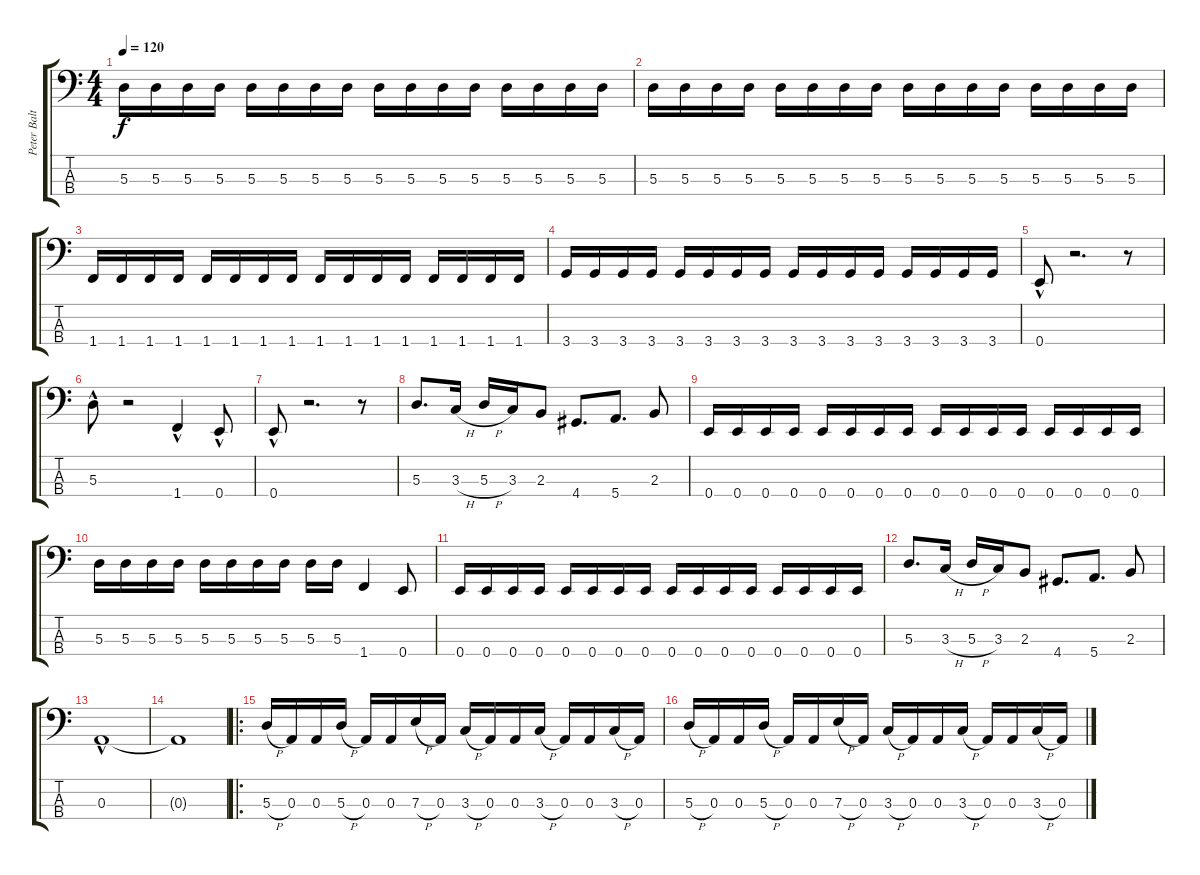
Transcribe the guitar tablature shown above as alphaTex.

\track ("Peter Baltes" "Peter Balt") {instrument electricbassfinger}
\staff {score tabs}
\tuning (G2 D2 A1 E1) {hide}
\ts (4 4)
\tempo 120
\clef f4
\ks c
5.3.16{dy f} 5.3.16 5.3.16 5.3.16 5.3.16 5.3.16 5.3.16 5.3.16 5.3.16 5.3.16 5.3.16 5.3.16 5.3.16 5.3.16 5.3.16 5.3.16 |
5.3.16 5.3.16 5.3.16 5.3.16 5.3.16 5.3.16 5.3.16 5.3.16 5.3.16 5.3.16 5.3.16 5.3.16 5.3.16 5.3.16 5.3.16 5.3.16 |
1.4.16 1.4.16 1.4.16 1.4.16 1.4.16 1.4.16 1.4.16 1.4.16 1.4.16 1.4.16 1.4.16 1.4.16 1.4.16 1.4.16 1.4.16 1.4.16 |
3.4.16 3.4.16 3.4.16 3.4.16 3.4.16 3.4.16 3.4.16 3.4.16 3.4.16 3.4.16 3.4.16 3.4.16 3.4.16 3.4.16 3.4.16 3.4.16 |
0.4{hac}.8 r.2{d} r.8 |
5.3{hac}.8 r.2 1.4{hac}.4 0.4{hac}.8 |
0.4{hac}.8 r.2{d} r.8 |
5.3.8{d} 3.3{h}.16 5.3{h}.16 3.3.16 2.3.8 4.4.8{d} 5.4.8{d} 2.3.8 |
0.4.16 0.4.16 0.4.16 0.4.16 0.4.16 0.4.16 0.4.16 0.4.16 0.4.16 0.4.16 0.4.16 0.4.16 0.4.16 0.4.16 0.4.16 0.4.16 |
5.3.16 5.3.16 5.3.16 5.3.16 5.3.16 5.3.16 5.3.16 5.3.16 5.3.16 5.3.16 1.4.4 0.4.8 |
0.4.16 0.4.16 0.4.16 0.4.16 0.4.16 0.4.16 0.4.16 0.4.16 0.4.16 0.4.16 0.4.16 0.4.16 0.4.16 0.4.16 0.4.16 0.4.16 |
5.3.8{d} 3.3{h}.16 5.3{h}.16 3.3.16 2.3.8 4.4.8{d} 5.4.8{d} 2.3.8 |
0.3{hac}.1 |
0.3{t}.1 |
\ro
5.3{h}.16 0.3.16 0.3.16 5.3{h}.16 0.3.16 0.3.16 7.3{h}.16 0.3.16 3.3{h}.16 0.3.16 0.3.16 3.3{h}.16 0.3.16 0.3.16 3.3{h}.16 0.3.16 |
5.3{h}.16 0.3.16 0.3.16 5.3{h}.16 0.3.16 0.3.16 7.3{h}.16 0.3.16 3.3{h}.16 0.3.16 0.3.16 3.3{h}.16 0.3.16 0.3.16 3.3{h}.16 0.3.16
